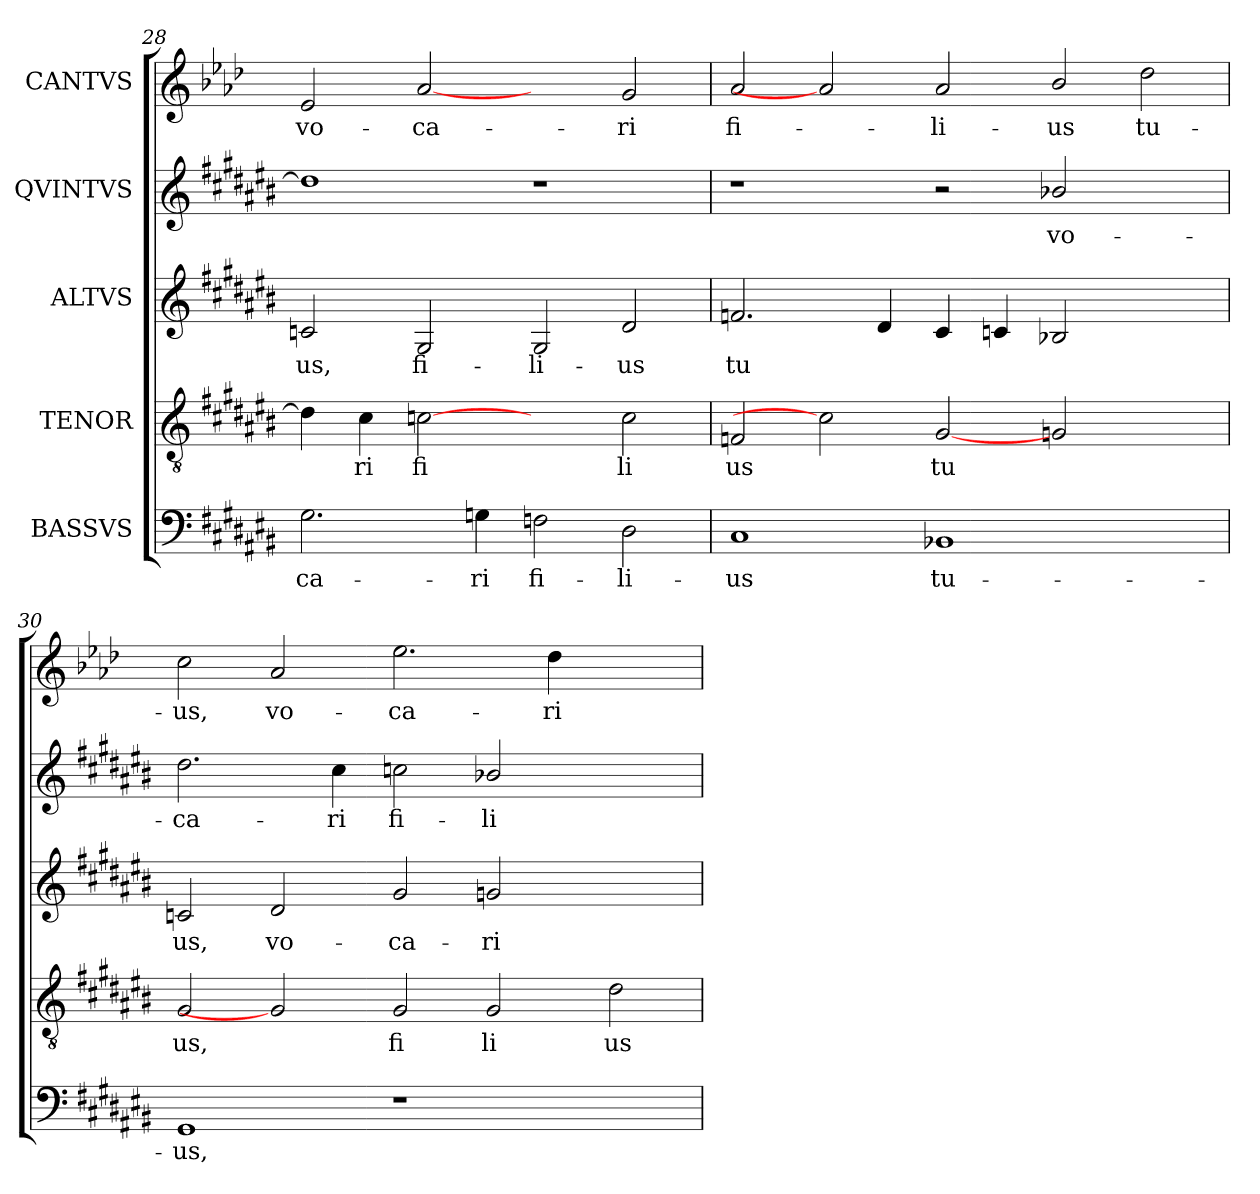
**kern	**text	**kern	**text	**kern	**text	**kern	**text	**kern	**text
*part5	*part5	*part4	*part4	*part3	*part3	*part2	*part2	*part1	*part1
*staff5	*staff5	*staff4	*staff4	*staff3	*staff3	*staff2	*staff2	*staff1	*staff1
*I"BASSVS	*	*I"TENOR	*	*I"ALTVS	*	*I"QVINTVS	*	*I"CANTVS	*
*clefF4	*	*clefGv2	*	*clefG2	*	*clefG2	*	*clefG2	*
*ITrd-3c-5	*	*ITrd-3c-5	*	*ITrd-3c-5	*	*ITrd-3c-5	*	*	*
*k[f#c#g#d#a#e#b#]	*	*k[f#c#g#d#a#e#b#]	*	*k[f#c#g#d#a#e#b#]	*	*k[f#c#g#d#a#e#b#]	*	*k[b-e-a-d-]	*
*C#:	*	*C#:	*	*C#:	*	*C#:	*	*A-:	*
=28	=28	=28	=28	=28	=28	=28	=28	=28	=28
!	!LO:LY:b:cj	!	!LO:LY:b:cj	!	!LO:LY:b:cj	!	!LO:LY:b:cj	!	!LO:LY:b:cj
2.c#\	-ca-	4g#\]	.	2f/	-us,	1gg#]	.	2e-/	vo-
!	!	!	!LO:LY:b:cj	!	!	!	!	!	!
.	.	4f#\	ri	.	.	.	.	.	.
!	!	!	!LO:LY:b:cj	!	!LO:LY:b:cj	!	!	!	!LO:LY:b:cj
.	.	[2f	fi	2c#/	fi-	.	.	[2a-	-ca-
!	!LO:LY:b:cj	!	!	!	!	!	!	!	!
4c\	-ri	.	.	.	.	.	.	.	.
!	!LO:LY:b:cj	!	!	!	!LO:LY:b:cj	!	!	!	!
2B-\	fi-	2ryy	.	2c#/	-li-	1r	.	2ryy	.
!	!LO:LY:b:cj	!	!LO:LY:b:cj	!	!LO:LY:b:cj	!	!	!	!LO:LY:b:cj
2G#\	-li-	2f\	li	2g#/	-us	.	.	2g/	-ri
=29	=29	=29	=29	=29	=29	=29	=29	=29	=29
!	!LO:LY:b:cj	!	!LO:LY:b:cj	!	!LO:LY:b:cj	!	!	!	!LO:LY:b:cj
1F#	-us	2B-/	us	2.b-/	tu-	1r	.	2a-/	fi-
.	.	2f]	.	.	.	.	.	2a-]	.
!	!	!	!	!	!LO:LY:b:cj	!	!	!	!
.	.	.	.	4g#/	--	.	.	.	.
!	!LO:LY:b:cj	!	!LO:LY:b:cj	!	!LO:LY:b:cj	!	!	!	!LO:LY:b:cj
1E-	tu-	[2c#	tu	4f#/	--	2r	.	2a-/	-li-
!	!	!	!	!	!LO:LY:b:cj	!	!	!	!
.	.	.	.	4f/	--	.	.	.	.
!	!	!	!LO:LY:b:cj	!	!LO:LY:b:cj	!	!LO:LY:b:cj	!	!LO:LY:b:cj
.	.	2c/	.	2e-/	--	2ee-/	vo-	2b-/	-us
!	!	!	!	!	!	!	!	!	!LO:LY:b:cj
2ryy	.	2ryy	.	2ryy	.	2ryy	.	2dd-\	tu-
=30	=30	=30	=30	=30	=30	=30	=30	=30	=30
!	!LO:LY:b:cj	!	!LO:LY:b:cj	!	!LO:LY:b:cj	!	!LO:LY:b:cj	!	!LO:LY:b:cj
1C#	-us,	2c#/	us,	2f/	-us,	2.gg#\	-ca-	2cc\	-us,
!	!	!	!	!	!LO:LY:b:cj	!	!	!	!LO:LY:b:cj
.	.	2c#]	.	2g#/	vo-	.	.	2a-/	vo-
!	!	!	!	!	!	!	!LO:LY:b:cj	!	!
.	.	.	.	.	.	4ff#\	-ri	.	.
!	!	!	!LO:LY:b:cj	!	!LO:LY:b:cj	!	!LO:LY:b:cj	!	!LO:LY:b:cj
1r	.	2c#/	fi	2cc#/	-ca-	2ff\	fi-	2.ee-\	-ca-
!	!	!	!LO:LY:b:cj	!	!LO:LY:b:cj	!	!LO:LY:b:cj	!	!
.	.	2c#/	li	2cc/	-ri	2ee-/	-li-	.	.
!	!	!	!	!	!	!	!	!	!LO:LY:b:cj
.	.	.	.	.	.	.	.	4dd-\	-ri
!	!	!	!LO:LY:b:cj	!	!	!	!	!	!
2ryy	.	2g#\	us	2ryy	.	2ryy	.	2ryy	.
=	=	=	=	=	=	=	=	=	=
*-	*-	*-	*-	*-	*-	*-	*-	*-	*-
